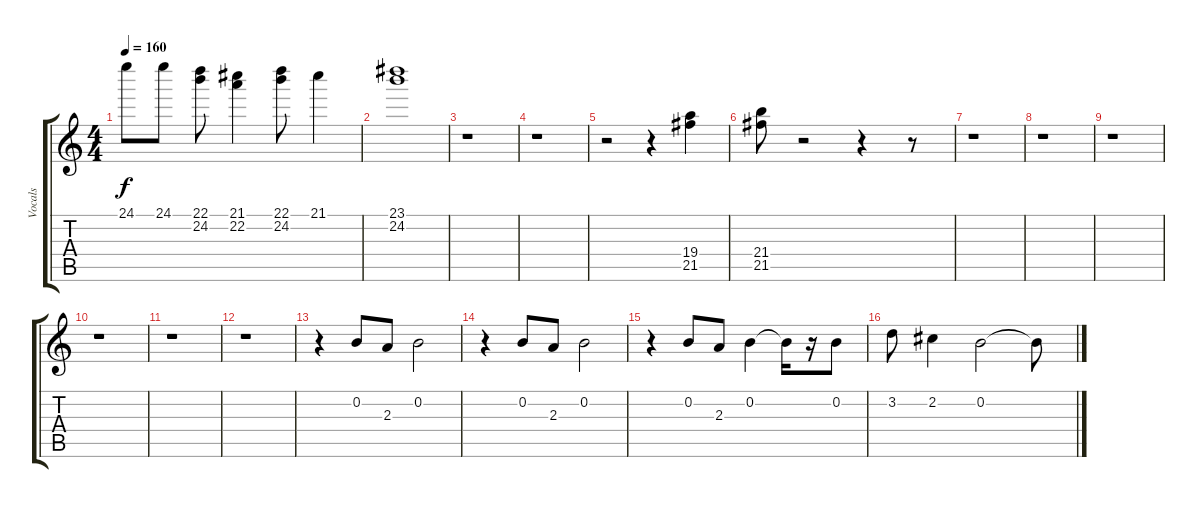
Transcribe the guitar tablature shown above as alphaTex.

\track ("Vocals" "Vocals") {instrument overdrivenguitar}
\staff {score tabs}
\tuning (E4 B3 G3 D3 A2 E2) {hide}
\ts (4 4)
\tempo 160
\clef g2
\ks c
24.1{t}.8{dy f} 24.1.8 (22.1 24.2).8 (21.1 22.2).4 (22.1 24.2).8 21.1.4 |
(23.1 24.2).1 |
r.1 |
r.1 |
r.2 r.4 (19.4 21.5).4 |
(21.4 21.5).8 r.2 r.4 r.8 |
r.1 |
r.1 |
r.1 |
r.1 |
r.1 |
r.1 |
r.4 0.2.8 2.3.8 0.2.2 |
r.4 0.2.8 2.3.8 0.2.2 |
r.4 0.2.8 2.3.8 0.2.4 0.2{t}.16 r.16 0.2.8 |
3.2.8 2.2.4 0.2.2 0.2{t}.8
